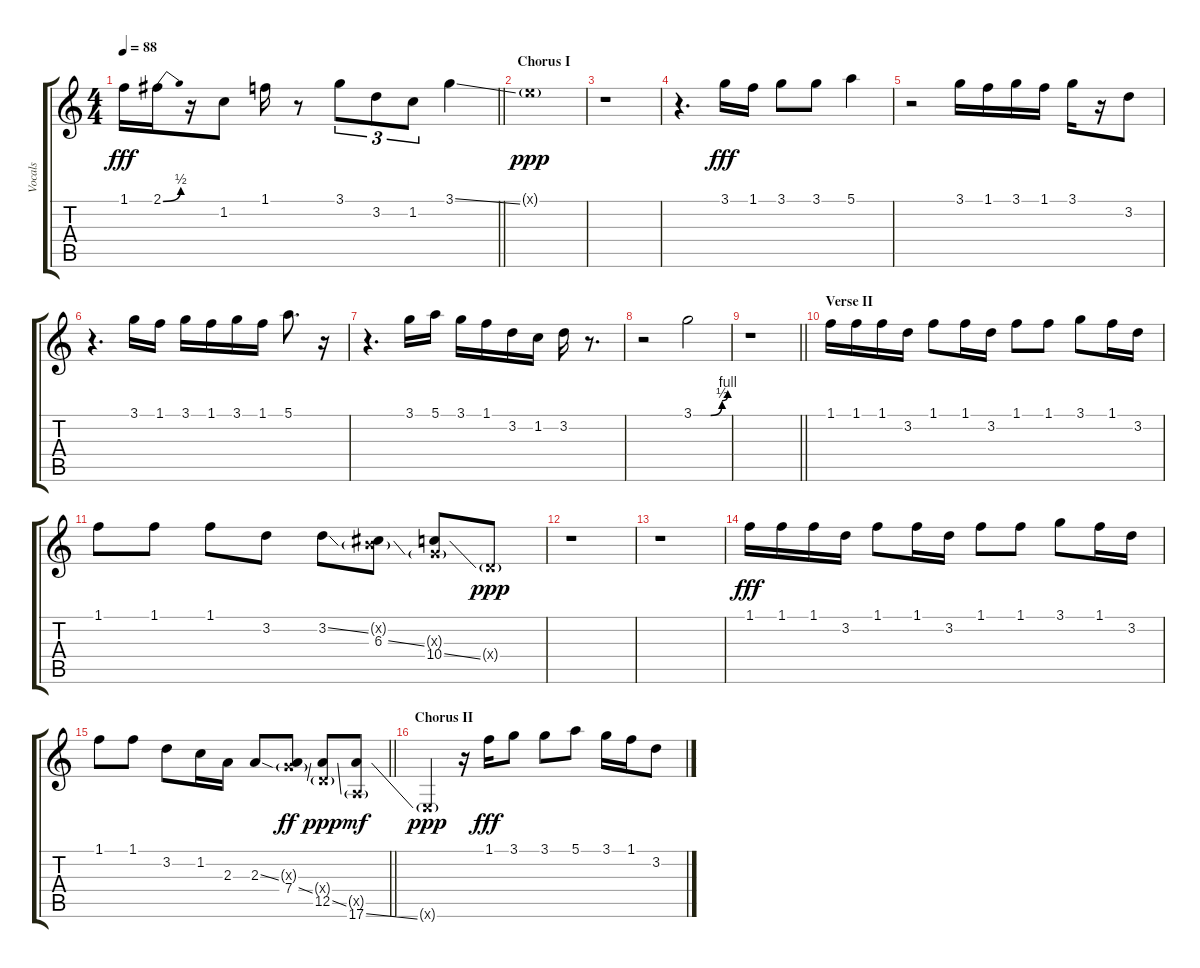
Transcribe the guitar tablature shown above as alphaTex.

\track ("Vocals" "Vocals") {instrument banjo}
\staff {score tabs}
\tuning (E4 B3 G3 D3 A2 E2) {hide}
\displaytranspose 12
\ts (4 4)
\tempo 88
\clef g2
\barLineRight lightlight
\ks c
1.1.16{dy fff} 2.1{be (bend 0 0 60 2)}.16 r.16 1.2.8 1.1.16 r.8 3.1.8{tu (3 2)} 3.2.8{tu (3 2)} 1.2.8{tu (3 2)} 3.1{ss}.4 |
\section ("" "Chorus I")
0.1{g x}.1{dy ppp} |
r.1 |
r.4{d} 3.1.16{dy fff} 1.1.16 3.1.8 3.1.8 5.1.4 |
r.2 3.1.16 1.1.16 3.1.16 1.1.16 3.1.16 r.16 3.2.8 |
r.4{d} 3.1.16 1.1.16 3.1.16 1.1.16 3.1.16 1.1.16 5.1.8{d} r.16 |
r.4{d} 3.1.16 5.1.16 3.1.16 1.1.16 3.2.16 1.2.16 3.2.16 r.8{d} |
r.2 3.1{be (custom 0 0 30 0 50 2 60 4)}.2 |
\barLineRight lightlight
r.1 |
\section ("" "Verse II")
1.1.16 1.1.16 1.1.16 3.2.16 1.1.8 1.1.16 3.2.16 1.1.8 1.1.8 3.1.8 1.1.16 3.2.16 |
1.1.8 1.1.8 1.1.8 3.2.8 3.2{ss}.8 (0.2{g x} 6.3{ss}).8 (0.3{g x} 10.4{ss}).8 0.4{g x}.8{dy ppp} |
r.1 |
r.1 |
1.1.16{dy fff} 1.1.16 1.1.16 3.2.16 1.1.8 1.1.16 3.2.16 1.1.8 1.1.8 3.1.8 1.1.16 3.2.16 |
\barLineRight lightlight
1.1.8 1.1.8 3.2.8 1.2.16 2.3.16 2.3{ss}.8 (0.3{g x} 7.4{ss}).8{dy ff} (0.4{g x} 12.5{ss}).8{dy ppp} (0.5{g x} 17.6{ss}).8{dy mf} |
\section ("" "Chorus II")
0.6{g x}.4{dy ppp} r.16 1.1.16{dy fff} 3.1.8 3.1.8 5.1.8 3.1.16 1.1.16 3.2.8
